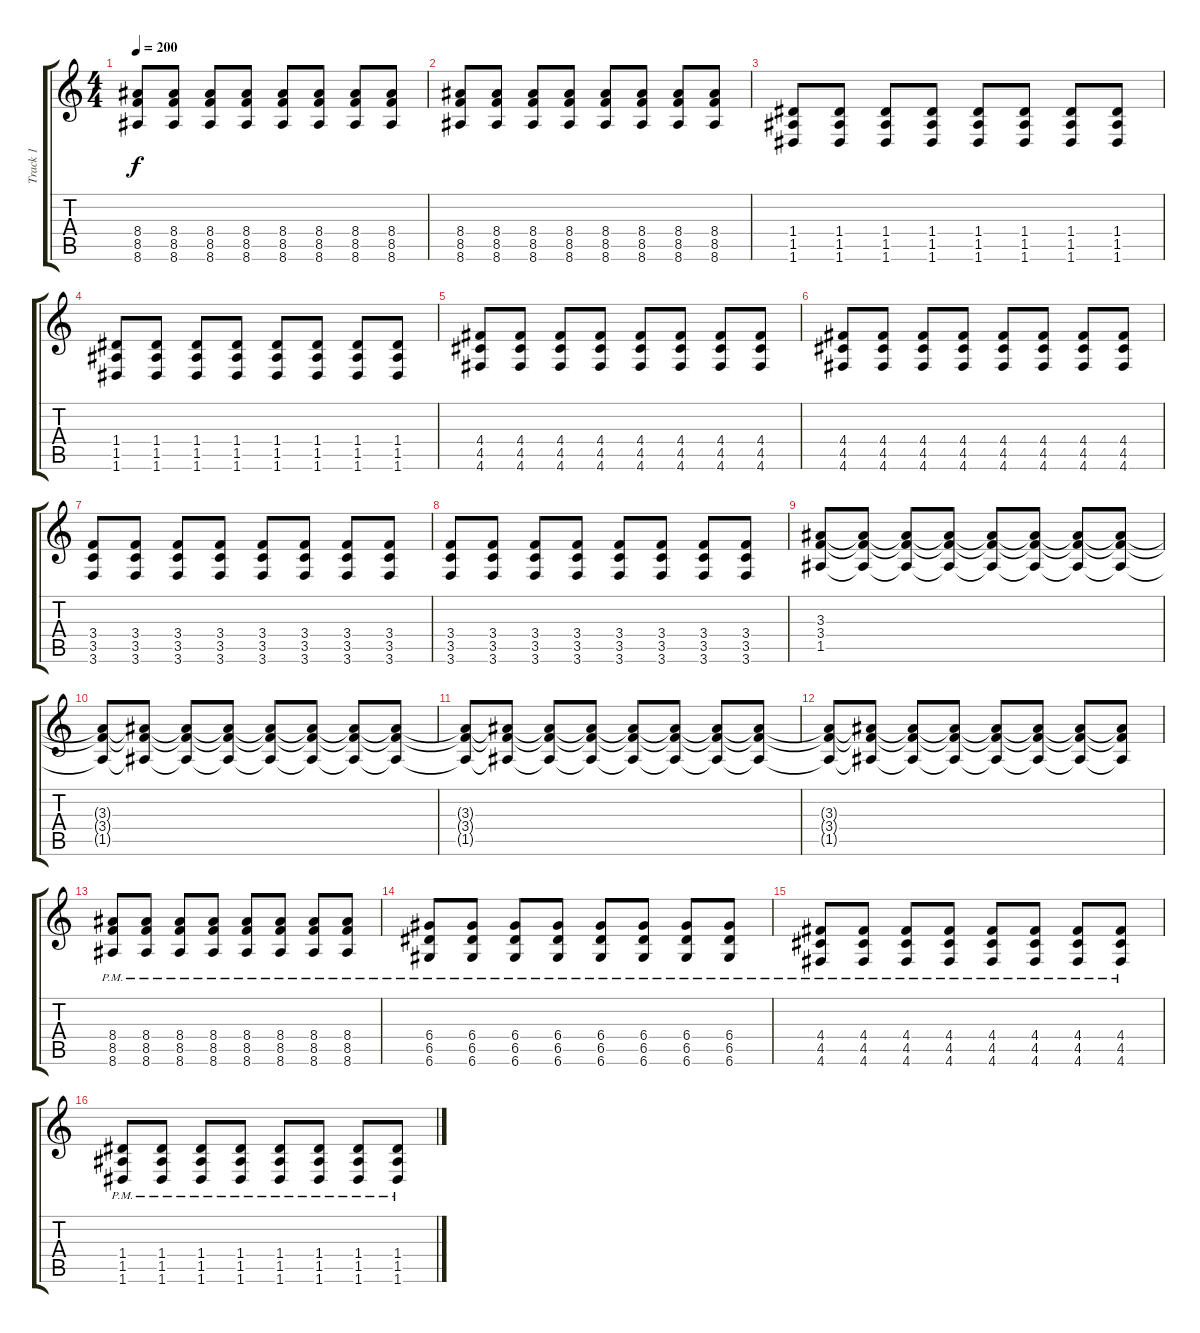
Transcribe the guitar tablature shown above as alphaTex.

\track ("Track 1" "Track 1") {instrument distortionguitar}
\staff {score tabs}
\tuning (E4 B3 G3 D3 A2 D2) {hide}
\ts (4 4)
\tempo 200
\clef g2
\ks c
(8.4 8.5 8.6).8{dy f} (8.4 8.5 8.6).8 (8.4 8.5 8.6).8 (8.4 8.5 8.6).8 (8.4 8.5 8.6).8 (8.4 8.5 8.6).8 (8.4 8.5 8.6).8 (8.4 8.5 8.6).8 |
(8.4 8.5 8.6).8 (8.4 8.5 8.6).8 (8.4 8.5 8.6).8 (8.4 8.5 8.6).8 (8.4 8.5 8.6).8 (8.4 8.5 8.6).8 (8.4 8.5 8.6).8 (8.4 8.5 8.6).8 |
(1.4 1.5 1.6).8 (1.4 1.5 1.6).8 (1.4 1.5 1.6).8 (1.4 1.5 1.6).8 (1.4 1.5 1.6).8 (1.4 1.5 1.6).8 (1.4 1.5 1.6).8 (1.4 1.5 1.6).8 |
(1.4 1.5 1.6).8 (1.4 1.5 1.6).8 (1.4 1.5 1.6).8 (1.4 1.5 1.6).8 (1.4 1.5 1.6).8 (1.4 1.5 1.6).8 (1.4 1.5 1.6).8 (1.4 1.5 1.6).8 |
(4.4 4.5 4.6).8 (4.4 4.5 4.6).8 (4.4 4.5 4.6).8 (4.4 4.5 4.6).8 (4.4 4.5 4.6).8 (4.4 4.5 4.6).8 (4.4 4.5 4.6).8 (4.4 4.5 4.6).8 |
(4.4 4.5 4.6).8 (4.4 4.5 4.6).8 (4.4 4.5 4.6).8 (4.4 4.5 4.6).8 (4.4 4.5 4.6).8 (4.4 4.5 4.6).8 (4.4 4.5 4.6).8 (4.4 4.5 4.6).8 |
(3.4 3.5 3.6).8 (3.4 3.5 3.6).8 (3.4 3.5 3.6).8 (3.4 3.5 3.6).8 (3.4 3.5 3.6).8 (3.4 3.5 3.6).8 (3.4 3.5 3.6).8 (3.4 3.5 3.6).8 |
(3.4 3.5 3.6).8 (3.4 3.5 3.6).8 (3.4 3.5 3.6).8 (3.4 3.5 3.6).8 (3.4 3.5 3.6).8 (3.4 3.5 3.6).8 (3.4 3.5 3.6).8 (3.4 3.5 3.6).8 |
(3.3 3.4 1.5).8 (3.3{t} 3.4{t} 1.5{t}).8 (3.3{t} 3.4{t} 1.5{t}).8 (3.3{t} 3.4{t} 1.5{t}).8 (3.3{t} 3.4{t} 1.5{t}).8 (3.3{t} 3.4{t} 1.5{t}).8 (3.3{t} 3.4{t} 1.5{t}).8 (3.3{t} 3.4{t} 1.5{t}).8 |
(3.3{t} 3.4{t} 1.5{t}).8 (3.3{t} 3.4{t} 1.5{t}).8 (3.3{t} 3.4{t} 1.5{t}).8 (3.3{t} 3.4{t} 1.5{t}).8 (3.3{t} 3.4{t} 1.5{t}).8 (3.3{t} 3.4{t} 1.5{t}).8 (3.3{t} 3.4{t} 1.5{t}).8 (3.3{t} 3.4{t} 1.5{t}).8 |
(3.3{t} 3.4{t} 1.5{t}).8 (3.3{t} 3.4{t} 1.5{t}).8 (3.3{t} 3.4{t} 1.5{t}).8 (3.3{t} 3.4{t} 1.5{t}).8 (3.3{t} 3.4{t} 1.5{t}).8 (3.3{t} 3.4{t} 1.5{t}).8 (3.3{t} 3.4{t} 1.5{t}).8 (3.3{t} 3.4{t} 1.5{t}).8 |
(3.3{t} 3.4{t} 1.5{t}).8 (3.3{t} 3.4{t} 1.5{t}).8 (3.3{t} 3.4{t} 1.5{t}).8 (3.3{t} 3.4{t} 1.5{t}).8 (3.3{t} 3.4{t} 1.5{t}).8 (3.3{t} 3.4{t} 1.5{t}).8 (3.3{t} 3.4{t} 1.5{t}).8 (3.3{t} 3.4{t} 1.5{t}).8 |
(8.4{pm} 8.5{pm} 8.6{pm}).8 (8.4{pm} 8.5{pm} 8.6{pm}).8 (8.4{pm} 8.5{pm} 8.6{pm}).8 (8.4{pm} 8.5{pm} 8.6{pm}).8 (8.4{pm} 8.5{pm} 8.6{pm}).8 (8.4{pm} 8.5{pm} 8.6{pm}).8 (8.4{pm} 8.5{pm} 8.6{pm}).8 (8.4{pm} 8.5{pm} 8.6{pm}).8 |
(6.4{pm} 6.5{pm} 6.6{pm}).8 (6.4{pm} 6.5{pm} 6.6{pm}).8 (6.4{pm} 6.5{pm} 6.6{pm}).8 (6.4{pm} 6.5{pm} 6.6{pm}).8 (6.4{pm} 6.5{pm} 6.6{pm}).8 (6.4{pm} 6.5{pm} 6.6{pm}).8 (6.4{pm} 6.5{pm} 6.6{pm}).8 (6.4{pm} 6.5{pm} 6.6{pm}).8 |
(4.4{pm} 4.5{pm} 4.6{pm}).8 (4.4{pm} 4.5{pm} 4.6{pm}).8 (4.4{pm} 4.5{pm} 4.6{pm}).8 (4.4{pm} 4.5{pm} 4.6{pm}).8 (4.4{pm} 4.5{pm} 4.6{pm}).8 (4.4{pm} 4.5{pm} 4.6{pm}).8 (4.4{pm} 4.5{pm} 4.6{pm}).8 (4.4{pm} 4.5{pm} 4.6{pm}).8 |
(1.4{pm} 1.5{pm} 1.6{pm}).8 (1.4{pm} 1.5{pm} 1.6{pm}).8 (1.4{pm} 1.5{pm} 1.6{pm}).8 (1.4{pm} 1.5{pm} 1.6{pm}).8 (1.4{pm} 1.5{pm} 1.6{pm}).8 (1.4{pm} 1.5{pm} 1.6{pm}).8 (1.4{pm} 1.5{pm} 1.6{pm}).8 (1.4{pm} 1.5{pm} 1.6{pm}).8
